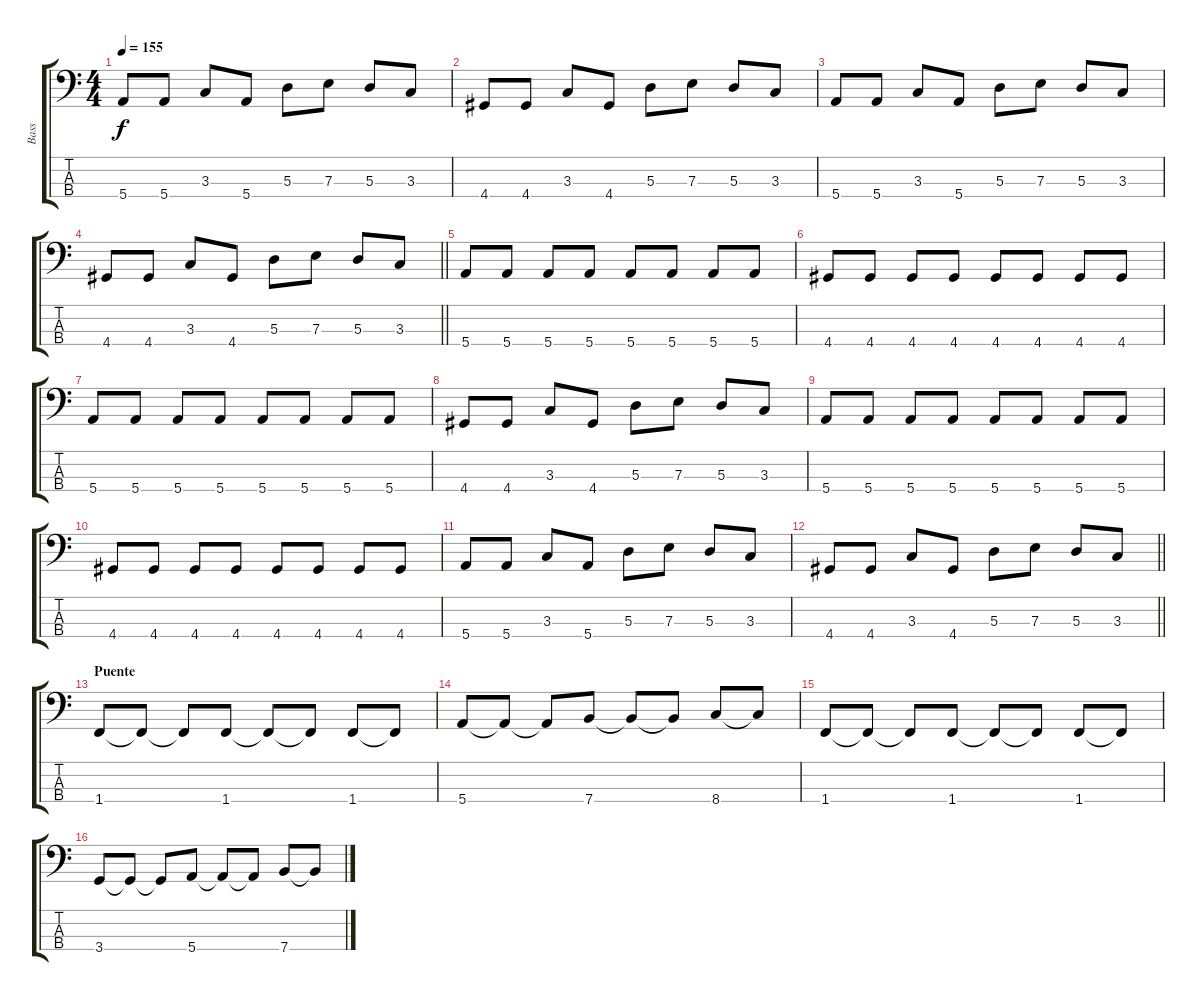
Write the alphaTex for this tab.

\track ("Bass" "Bass") {instrument electricbassfinger}
\staff {score tabs}
\tuning (G2 D2 A1 E1) {hide}
\ts (4 4)
\tempo 155
\clef f4
\ks c
5.4.8{dy f} 5.4.8 3.3.8 5.4.8 5.3.8 7.3.8 5.3.8 3.3.8 |
4.4.8 4.4.8 3.3.8 4.4.8 5.3.8 7.3.8 5.3.8 3.3.8 |
5.4.8 5.4.8 3.3.8 5.4.8 5.3.8 7.3.8 5.3.8 3.3.8 |
\barLineRight lightlight
4.4.8 4.4.8 3.3.8 4.4.8 5.3.8 7.3.8 5.3.8 3.3.8 |
\section ("" "")
5.4.8 5.4.8 5.4.8 5.4.8 5.4.8 5.4.8 5.4.8 5.4.8 |
4.4.8 4.4.8 4.4.8 4.4.8 4.4.8 4.4.8 4.4.8 4.4.8 |
5.4.8 5.4.8 5.4.8 5.4.8 5.4.8 5.4.8 5.4.8 5.4.8 |
4.4.8 4.4.8 3.3.8 4.4.8 5.3.8 7.3.8 5.3.8 3.3.8 |
5.4.8 5.4.8 5.4.8 5.4.8 5.4.8 5.4.8 5.4.8 5.4.8 |
4.4.8 4.4.8 4.4.8 4.4.8 4.4.8 4.4.8 4.4.8 4.4.8 |
5.4.8 5.4.8 3.3.8 5.4.8 5.3.8 7.3.8 5.3.8 3.3.8 |
\barLineRight lightlight
4.4.8 4.4.8 3.3.8 4.4.8 5.3.8 7.3.8 5.3.8 3.3.8 |
\section ("" "Puente")
1.4.8 1.4{t}.8 1.4{t}.8 1.4.8 1.4{t}.8 1.4{t}.8 1.4.8 1.4{t}.8 |
5.4.8 5.4{t}.8 5.4{t}.8 7.4.8 7.4{t}.8 7.4{t}.8 8.4.8 8.4{t}.8 |
1.4.8 1.4{t}.8 1.4{t}.8 1.4.8 1.4{t}.8 1.4{t}.8 1.4.8 1.4{t}.8 |
3.4.8 3.4{t}.8 3.4{t}.8 5.4.8 5.4{t}.8 5.4{t}.8 7.4.8 7.4{t}.8
